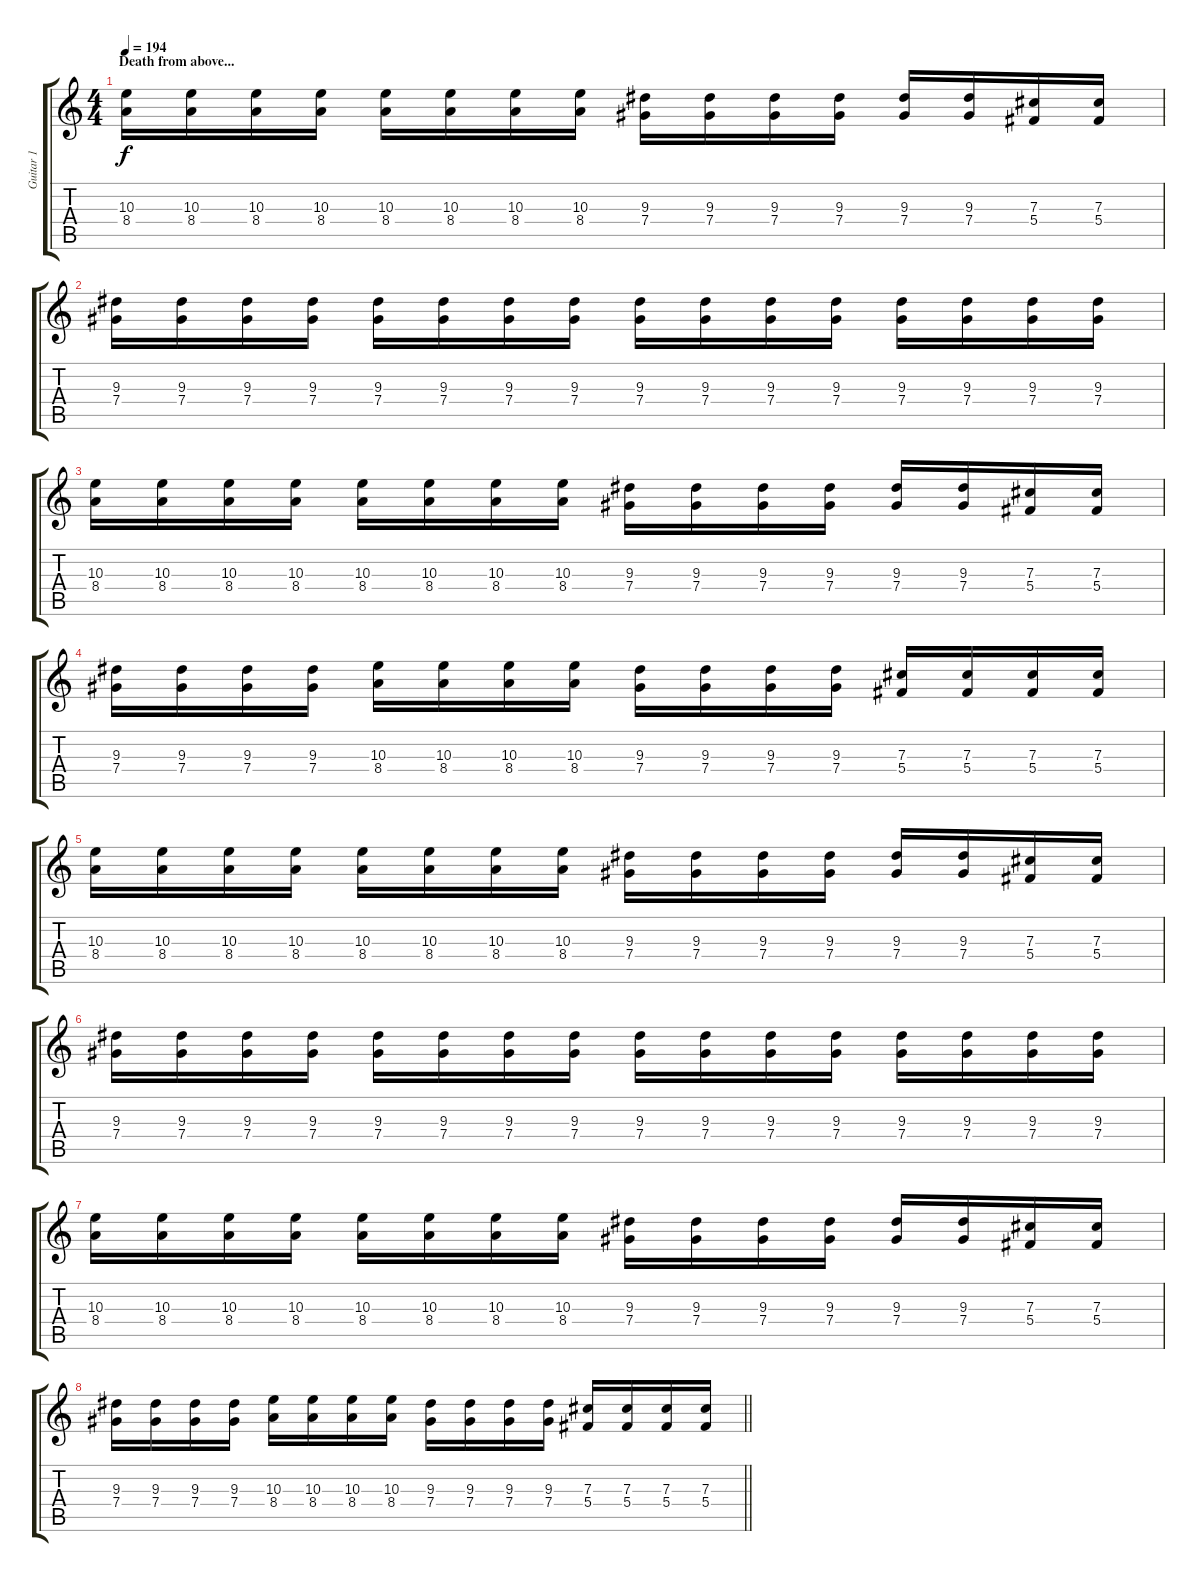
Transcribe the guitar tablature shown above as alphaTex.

\track ("Guitar 1" "Guitar 1") {instrument distortionguitar}
\staff {score tabs}
\tuning (Eb4 Bb3 Gb3 Db3 Ab2 Eb2) {hide}
\ts (4 4)
\section ("" "Death from above...")
\tempo 194
\clef g2
\ks c
(10.3 8.4).16{dy f} (10.3 8.4).16 (10.3 8.4).16 (10.3 8.4).16 (10.3 8.4).16 (10.3 8.4).16 (10.3 8.4).16 (10.3 8.4).16 (9.3 7.4).16 (9.3 7.4).16 (9.3 7.4).16 (9.3 7.4).16 (9.3 7.4).16 (9.3 7.4).16 (7.3 5.4).16 (7.3 5.4).16 |
(9.3 7.4).16 (9.3 7.4).16 (9.3 7.4).16 (9.3 7.4).16 (9.3 7.4).16 (9.3 7.4).16 (9.3 7.4).16 (9.3 7.4).16 (9.3 7.4).16 (9.3 7.4).16 (9.3 7.4).16 (9.3 7.4).16 (9.3 7.4).16 (9.3 7.4).16 (9.3 7.4).16 (9.3 7.4).16 |
(10.3 8.4).16 (10.3 8.4).16 (10.3 8.4).16 (10.3 8.4).16 (10.3 8.4).16 (10.3 8.4).16 (10.3 8.4).16 (10.3 8.4).16 (9.3 7.4).16 (9.3 7.4).16 (9.3 7.4).16 (9.3 7.4).16 (9.3 7.4).16 (9.3 7.4).16 (7.3 5.4).16 (7.3 5.4).16 |
(9.3 7.4).16 (9.3 7.4).16 (9.3 7.4).16 (9.3 7.4).16 (10.3 8.4).16 (10.3 8.4).16 (10.3 8.4).16 (10.3 8.4).16 (9.3 7.4).16 (9.3 7.4).16 (9.3 7.4).16 (9.3 7.4).16 (7.3 5.4).16 (7.3 5.4).16 (7.3 5.4).16 (7.3 5.4).16 |
(10.3 8.4).16 (10.3 8.4).16 (10.3 8.4).16 (10.3 8.4).16 (10.3 8.4).16 (10.3 8.4).16 (10.3 8.4).16 (10.3 8.4).16 (9.3 7.4).16 (9.3 7.4).16 (9.3 7.4).16 (9.3 7.4).16 (9.3 7.4).16 (9.3 7.4).16 (7.3 5.4).16 (7.3 5.4).16 |
(9.3 7.4).16 (9.3 7.4).16 (9.3 7.4).16 (9.3 7.4).16 (9.3 7.4).16 (9.3 7.4).16 (9.3 7.4).16 (9.3 7.4).16 (9.3 7.4).16 (9.3 7.4).16 (9.3 7.4).16 (9.3 7.4).16 (9.3 7.4).16 (9.3 7.4).16 (9.3 7.4).16 (9.3 7.4).16 |
(10.3 8.4).16 (10.3 8.4).16 (10.3 8.4).16 (10.3 8.4).16 (10.3 8.4).16 (10.3 8.4).16 (10.3 8.4).16 (10.3 8.4).16 (9.3 7.4).16 (9.3 7.4).16 (9.3 7.4).16 (9.3 7.4).16 (9.3 7.4).16 (9.3 7.4).16 (7.3 5.4).16 (7.3 5.4).16 |
\barLineRight lightlight
(9.3 7.4).16 (9.3 7.4).16 (9.3 7.4).16 (9.3 7.4).16 (10.3 8.4).16 (10.3 8.4).16 (10.3 8.4).16 (10.3 8.4).16 (9.3 7.4).16 (9.3 7.4).16 (9.3 7.4).16 (9.3 7.4).16 (7.3 5.4).16 (7.3 5.4).16 (7.3 5.4).16 (7.3 5.4).16
